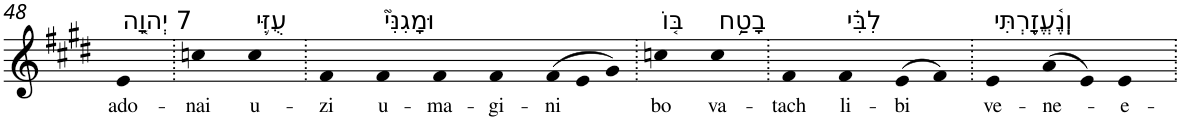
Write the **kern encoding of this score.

**kern	**text
*part1	*part1
*staff1	*staff1
*I"Piano	*
*I'Pno	*
!!LO:PB:g=z
*clefG2	*
*k[f#c#g#d#]	*
*E:	*
=48	=48
!LO:TX:a:t=7 יְהוָ֤ה	!
!	!LO:LY:b
4e	ado-
=49.	=49.
!	!LO:LY:b
4ccn	-nai
!LO:TX:a:t=עֻזִּ֥י	!
!	!LO:LY:b
4cc	u-
=50.	=50.
!	!LO:LY:b
4f#	-zi
!LO:TX:a:t=וּמָגִנִּי֮	!
!	!LO:LY:b
4f#	u-
!	!LO:LY:b
4f#	-ma-
!	!LO:LY:b
4f#	-gi-
*Xtuplet	*
!	!LO:LY:b
(>12f#	-ni
12e	.
12g#)	.
=51.	=51.
!LO:TX:a:t=בּ֤וֹ	!
!	!LO:LY:b
4ccn	bo
!LO:TX:a:t=בָטַ֥ח	!
!	!LO:LY:b
4cc	va-
=52.	=52.
!	!LO:LY:b
4f#	-tach
!LO:TX:a:t=לִבִּ֗י	!
!	!LO:LY:b
4f#	li-
!	!LO:LY:b
(>8e	-bi
8f#)	.
=53.	=53.
!LO:TX:a:t=וְֽנֶ֫עֱזָ֥רְתִּי	!
!	!LO:LY:b
4e	ve-
!	!LO:LY:b
(>8a	-ne-
8e)	.
!	!LO:LY:b
4e	-e-
=.	=.
*-	*-
